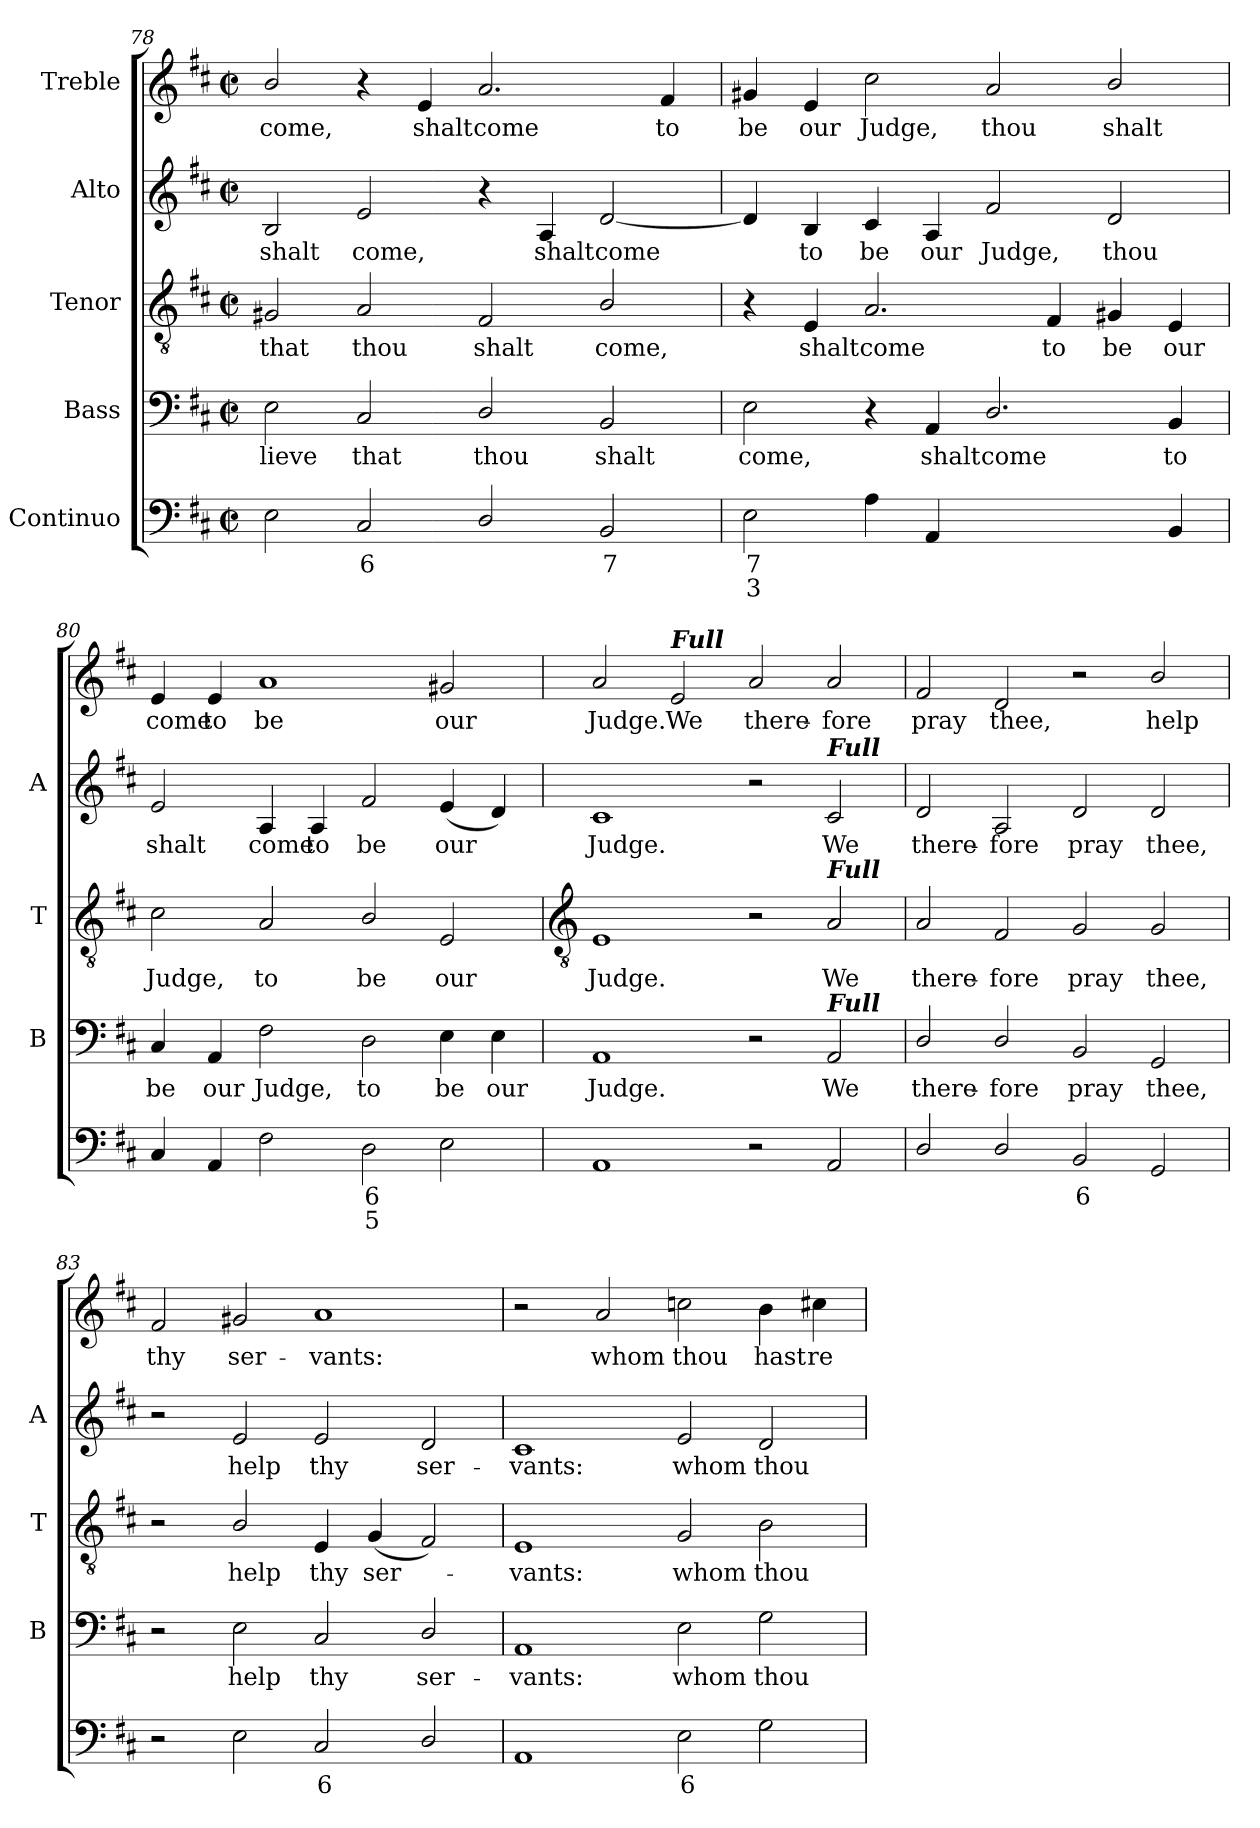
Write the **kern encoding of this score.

**kern	**text	**text	**kern	**text	**kern	**text	**kern	**text	**kern	**text
*part5	*part5	*part5	*part4	*part4	*part3	*part3	*part2	*part2	*part1	*part1
*staff5	*staff5	*staff5	*staff4	*staff4	*staff3	*staff3	*staff2	*staff2	*staff1	*staff1
*I"Continuo	*	*	*I"Bass	*	*I"Tenor	*	*I"Alto	*	*I"Treble	*
*	*	*	*I'B	*	*I'T	*	*I'A	*	*	*
!!LO:LB:g=z
*clefF4	*	*	*clefF4	*	*clefGv2	*	*clefG2	*	*clefG2	*
*k[f#c#]	*	*	*k[f#c#]	*	*k[f#c#]	*	*k[f#c#]	*	*k[f#c#]	*
*D:	*	*	*D:	*	*D:	*	*D:	*	*D:	*
*M4/2	*	*	*M4/2	*	*M4/2	*	*M4/2	*	*M4/2	*
*met(c|)	*	*	*met(c|)	*	*met(c|)	*	*met(c|)	*	*met(c|)	*
=78	=78	=78	=78	=78	=78	=78	=78	=78	=78	=78
!	!	!	!	!LO:LY:b	!	!LO:LY:b	!	!LO:LY:b	!	!LO:LY:b
2E	.	.	2E	-lieve	2G#X	that	2B	shalt	2b/	come,
!	!LO:LY:b	!	!	!LO:LY:b	!	!LO:LY:b	!	!LO:LY:b	!	!
2C#	6	.	2C#	that	2A	thou	2e	come,	4r	.
!	!	!	!	!	!	!	!	!	!	!LO:LY:b
.	.	.	.	.	.	.	.	.	4e	shalt
!	!	!	!	!LO:LY:b	!	!LO:LY:b	!	!	!	!LO:LY:b
2D/	.	.	2D/	thou	2F#	shalt	4r	.	2.a	come
!	!	!	!	!	!	!	!	!LO:LY:b	!	!
.	.	.	.	.	.	.	4A	shalt	.	.
!	!LO:LY:b	!	!	!LO:LY:b	!	!LO:LY:b	!	!LO:LY:b	!	!
2BB	7	.	2BB	shalt	2B/	come,	[2d	come	.	.
!	!	!	!	!	!	!	!	!	!	!LO:LY:b
.	.	.	.	.	.	.	.	.	4f#	to
=79	=79	=79	=79	=79	=79	=79	=79	=79	=79	=79
!	!LO:LY:b	!LO:LY:b	!	!LO:LY:b	!	!	!	!	!	!LO:LY:b
2E	7	3	2E	come,	4r	.	4d]	.	4g#X	be
!	!	!	!	!	!	!LO:LY:b	!	!LO:LY:b	!	!LO:LY:b
.	.	.	.	.	4E	shalt	4B	to	4e	our
!	!	!	!	!	!	!LO:LY:b	!	!LO:LY:b	!	!LO:LY:b
4A	.	.	4r	.	2.A	come	4c#	be	2cc#	Judge,
!	!	!	!	!LO:LY:b	!	!	!	!LO:LY:b	!	!
4AA	.	.	4AA	shalt	.	.	4A	our	.	.
!	!LO:LY:b	!	!	!LO:LY:b	!	!	!	!LO:LY:b	!	!LO:LY:b
[2Dyy	5	.	2.D/	come	.	.	2f#	Judge,	2a	thou
!	!	!	!	!	!	!LO:LY:b	!	!	!	!
.	.	.	.	.	4F#	to	.	.	.	.
!	!LO:LY:b	!LO:LY:b	!	!	!	!LO:LY:b	!	!LO:LY:b	!	!LO:LY:b
4Dyy]	6	4	.	.	4G#X	be	2d	thou	2b/	shalt
!	!	!	!	!LO:LY:b	!	!LO:LY:b	!	!	!	!
4BB	.	.	4BB	to	4E	our	.	.	.	.
=80	=80	=80	=80	=80	=80	=80	=80	=80	=80	=80
!	!	!	!	!LO:LY:b	!	!LO:LY:b	!	!LO:LY:b	!	!LO:LY:b
4C#	.	.	4C#	be	2c#	Judge,	2e	shalt	4e	come
!	!	!	!	!LO:LY:b	!	!	!	!	!	!LO:LY:b
4AA	.	.	4AA	our	.	.	.	.	4e	to
!	!	!	!	!LO:LY:b	!	!LO:LY:b	!	!LO:LY:b	!	!LO:LY:b
2F#	.	.	2F#	Judge,	2A	to	4A	come	1a	be
!	!	!	!	!	!	!	!	!LO:LY:b	!	!
.	.	.	.	.	.	.	4A	to	.	.
!	!LO:LY:b	!LO:LY:b	!	!LO:LY:b	!	!LO:LY:b	!	!LO:LY:b	!	!
2D	6	5	2D	to	2B/	be	2f#	be	.	.
!	!	!	!	!LO:LY:b	!	!LO:LY:b	!	!LO:LY:b	!	!LO:LY:b
2E	.	.	4E	be	2E	our	(<4e	our	2g#X	our
!	!	!	!	!LO:LY:b	!	!	!	!	!	!
.	.	.	4E	our	.	.	4d)	.	.	.
!!LO:LB:g=z
=81	=81	=81	=81	=81	=81	=81	=81	=81	=81	=81
*	*	*	*	*	*clefGv2	*	*	*	*	*
!	!	!	!	!LO:LY:b	!	!LO:LY:b	!	!LO:LY:b	!	!LO:LY:b
1AA	.	.	1AA	Judge.	1E	Judge.	1c#	Judge.	2a	Judge.
!	!	!	!	!	!	!	!	!	!LO:TX:a:Bi:t=Full	!
!	!	!	!	!	!	!	!	!	!	!LO:LY:b
.	.	.	.	.	.	.	.	.	2e	We
!	!	!	!	!	!	!	!	!	!	!LO:LY:b
2r	.	.	2r	.	2r	.	2r	.	2a	there-
!	!	!	!	!	!	!	!LO:TX:a:Bi:t=Full	!	!	!
!	!	!	!	!	!LO:TX:a:Bi:t=Full	!	!	!	!	!
!	!	!	!LO:TX:a:Bi:t=Full	!	!	!	!	!	!	!
!	!	!	!	!LO:LY:b	!	!LO:LY:b	!	!LO:LY:b	!	!LO:LY:b
2AA	.	.	2AA	We	2A	We	2c#	We	2a	-fore
=82	=82	=82	=82	=82	=82	=82	=82	=82	=82	=82
!	!	!	!	!LO:LY:b	!	!LO:LY:b	!	!LO:LY:b	!	!LO:LY:b
2D/	.	.	2D/	there-	2A	there-	2d	there-	2f#	pray
!	!	!	!	!LO:LY:b	!	!LO:LY:b	!	!LO:LY:b	!	!LO:LY:b
2D/	.	.	2D/	-fore	2F#	-fore	2A	-fore	2d	thee,
!	!LO:LY:b	!	!	!LO:LY:b	!	!LO:LY:b	!	!LO:LY:b	!	!
2BB	6	.	2BB	pray	2G	pray	2d	pray	2r	.
!	!	!	!	!LO:LY:b	!	!LO:LY:b	!	!LO:LY:b	!	!LO:LY:b
2GG	.	.	2GG	thee,	2G	thee,	2d	thee,	2b/	help
=83	=83	=83	=83	=83	=83	=83	=83	=83	=83	=83
!	!	!	!	!	!	!	!	!	!	!LO:LY:b
2r	.	.	2r	.	2r	.	2r	.	2f#	thy
!	!	!	!	!LO:LY:b	!	!LO:LY:b	!	!LO:LY:b	!	!LO:LY:b
2E	.	.	2E	help	2B/	help	2e	help	2g#X	ser-
!	!LO:LY:b	!	!	!LO:LY:b	!	!LO:LY:b	!	!LO:LY:b	!	!LO:LY:b
2C#	6	.	2C#	thy	4E	thy	2e	thy	1a	-vants:
!	!	!	!	!	!	!LO:LY:b	!	!	!	!
.	.	.	.	.	(<4G	ser-	.	.	.	.
!	!	!	!	!LO:LY:b	!	!	!	!LO:LY:b	!	!
2D/	.	.	2D/	ser-	2F#)	.	2d	ser-	.	.
=84	=84	=84	=84	=84	=84	=84	=84	=84	=84	=84
!	!	!	!	!LO:LY:b	!	!LO:LY:b	!	!LO:LY:b	!	!
1AA	.	.	1AA	-vants:	1E	vants:	1c#	-vants:	2r	.
!	!	!	!	!	!	!	!	!	!	!LO:LY:b
.	.	.	.	.	.	.	.	.	2a	whom
!	!LO:LY:b	!	!	!LO:LY:b	!	!LO:LY:b	!	!LO:LY:b	!	!LO:LY:b
2E	6	.	2E	whom	2G/	whom	2e	whom	2ccn	thou
!	!	!	!	!LO:LY:b	!	!LO:LY:b	!	!LO:LY:b	!	!LO:LY:b
2G	.	.	2G	thou	2B	thou	2d	thou	4b	hast
!	!	!	!	!	!	!	!	!	!	!LO:LY:b
.	.	.	.	.	.	.	.	.	4cc#X	re-
=	=	=	=	=	=	=	=	=	=	=
*-	*-	*-	*-	*-	*-	*-	*-	*-	*-	*-
